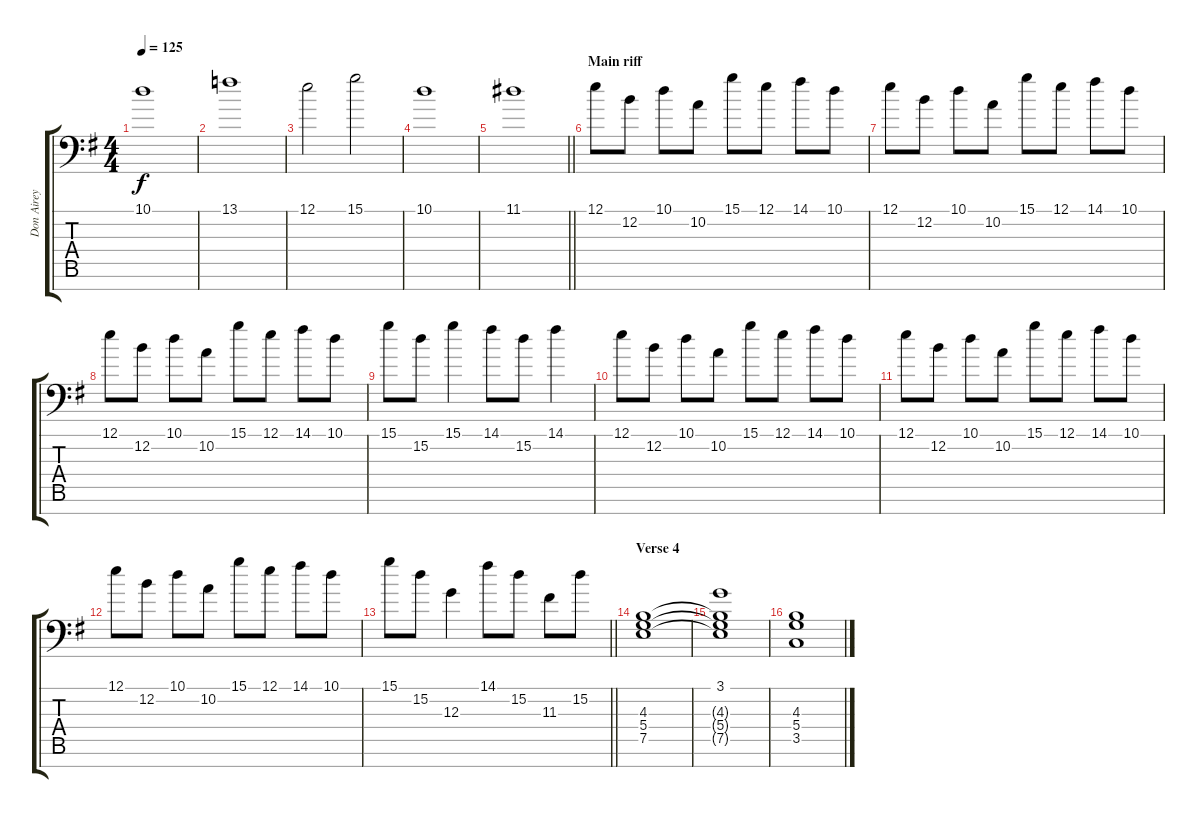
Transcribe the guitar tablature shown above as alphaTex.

\track ("Don Airey" "Don Airey") {instrument lead1square}
\staff {score tabs}
\tuning (E4 B3 G3 D3 A2 E2 E1) {hide}
\ts (4 4)
\tempo 125
\clef f4
\ks eminor
10.1.1{dy f} |
13.1.1 |
12.1.2 15.1.2 |
10.1.1 |
\barLineRight lightlight
11.1.1 |
\section ("" "Main riff")
12.1.8{instrument lead4chiff} 12.2.8 10.1.8 10.2.8 15.1.8 12.1.8 14.1.8 10.1.8 |
12.1.8 12.2.8 10.1.8 10.2.8 15.1.8 12.1.8 14.1.8 10.1.8 |
12.1.8 12.2.8 10.1.8 10.2.8 15.1.8 12.1.8 14.1.8 10.1.8 |
15.1.8 15.2.8 15.1.4 14.1.8 15.2.8 14.1.4 |
12.1.8 12.2.8 10.1.8 10.2.8 15.1.8 12.1.8 14.1.8 10.1.8 |
12.1.8 12.2.8 10.1.8 10.2.8 15.1.8 12.1.8 14.1.8 10.1.8 |
12.1.8 12.2.8 10.1.8 10.2.8 15.1.8 12.1.8 14.1.8 10.1.8 |
\barLineRight lightlight
15.1.8 15.2.8 12.3.4 14.1.8 15.2.8 11.3.8 15.2.8 |
\section ("" "Verse 4")
(4.3 5.4 7.5).1{volume 8 instrument pad2warm} |
(3.1 4.3{t} 5.4{t} 7.5{t}).1 |
(4.3 5.4 3.5).1
